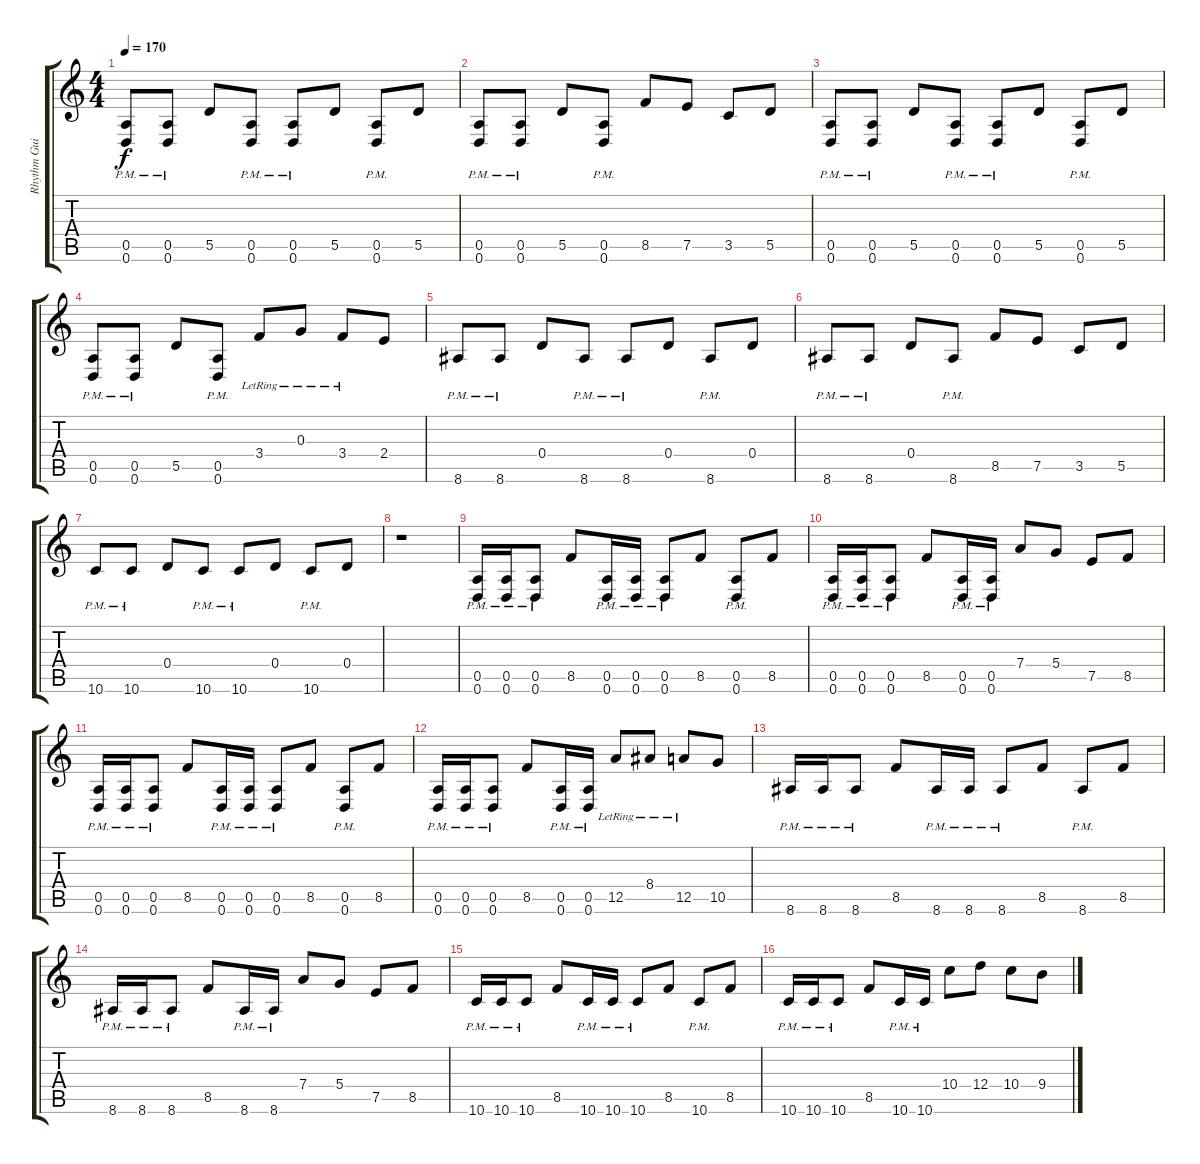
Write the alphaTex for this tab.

\track ("Rhythm Guitar" "Rhythm Gui") {instrument distortionguitar}
\staff {score tabs}
\tuning (E4 B3 G3 D3 A2 D2) {hide}
\ts (4 4)
\tempo 170
\clef g2
\ks c
(0.5{pm} 0.6{pm}).8{dy f} (0.5{pm} 0.6{pm}).8 5.5.8 (0.5{pm} 0.6{pm}).8 (0.5{pm} 0.6{pm}).8 5.5.8 (0.5{pm} 0.6{pm}).8 5.5.8 |
(0.5{pm} 0.6{pm}).8 (0.5{pm} 0.6{pm}).8 5.5.8 (0.5{pm} 0.6{pm}).8 8.5.8 7.5.8 3.5.8 5.5.8 |
(0.5{pm} 0.6{pm}).8 (0.5{pm} 0.6{pm}).8 5.5.8 (0.5{pm} 0.6{pm}).8 (0.5{pm} 0.6{pm}).8 5.5.8 (0.5{pm} 0.6{pm}).8 5.5.8 |
(0.5{pm} 0.6{pm}).8 (0.5{pm} 0.6{pm}).8 5.5.8 (0.5{pm} 0.6{pm}).8 3.4{lr}.8 0.3{lr}.8 3.4{lr}.8 2.4.8 |
8.6{pm}.8 8.6{pm}.8 0.4.8 8.6{pm}.8 8.6{pm}.8 0.4.8 8.6{pm}.8 0.4.8 |
8.6{pm}.8 8.6{pm}.8 0.4.8 8.6{pm}.8 8.5.8 7.5.8 3.5.8 5.5.8 |
10.6{pm}.8 10.6{pm}.8 0.4.8 10.6{pm}.8 10.6{pm}.8 0.4.8 10.6{pm}.8 0.4.8 |
r.1 |
(0.5{pm} 0.6{pm}).16 (0.5{pm} 0.6{pm}).16 (0.5{pm} 0.6{pm}).8 8.5.8 (0.5{pm} 0.6{pm}).16 (0.5{pm} 0.6{pm}).16 (0.5{pm} 0.6{pm}).8 8.5.8 (0.5{pm} 0.6{pm}).8 8.5.8 |
(0.5{pm} 0.6{pm}).16 (0.5{pm} 0.6{pm}).16 (0.5{pm} 0.6{pm}).8 8.5.8 (0.5{pm} 0.6{pm}).16 (0.5{pm} 0.6{pm}).16 7.4.8 5.4.8 7.5.8 8.5.8 |
(0.5{pm} 0.6{pm}).16 (0.5{pm} 0.6{pm}).16 (0.5{pm} 0.6{pm}).8 8.5.8 (0.5{pm} 0.6{pm}).16 (0.5{pm} 0.6{pm}).16 (0.5{pm} 0.6{pm}).8 8.5.8 (0.5{pm} 0.6{pm}).8 8.5.8 |
(0.5{pm} 0.6{pm}).16 (0.5{pm} 0.6{pm}).16 (0.5{pm} 0.6{pm}).8 8.5.8 (0.5{pm} 0.6{pm}).16 (0.5{pm} 0.6{pm}).16 12.5{lr}.8 8.4{lr}.8 12.5{lr}.8 10.5.8 |
8.6{pm}.16 8.6{pm}.16 8.6{pm}.8 8.5.8 8.6{pm}.16 8.6{pm}.16 8.6{pm}.8 8.5.8 8.6{pm}.8 8.5.8 |
8.6{pm}.16 8.6{pm}.16 8.6{pm}.8 8.5.8 8.6{pm}.16 8.6{pm}.16 7.4.8 5.4.8 7.5.8 8.5.8 |
10.6{pm}.16 10.6{pm}.16 10.6{pm}.8 8.5.8 10.6{pm}.16 10.6{pm}.16 10.6{pm}.8 8.5.8 10.6{pm}.8 8.5.8 |
10.6{pm}.16 10.6{pm}.16 10.6{pm}.8 8.5.8 10.6{pm}.16 10.6{pm}.16 10.4.8 12.4.8 10.4.8 9.4.8
